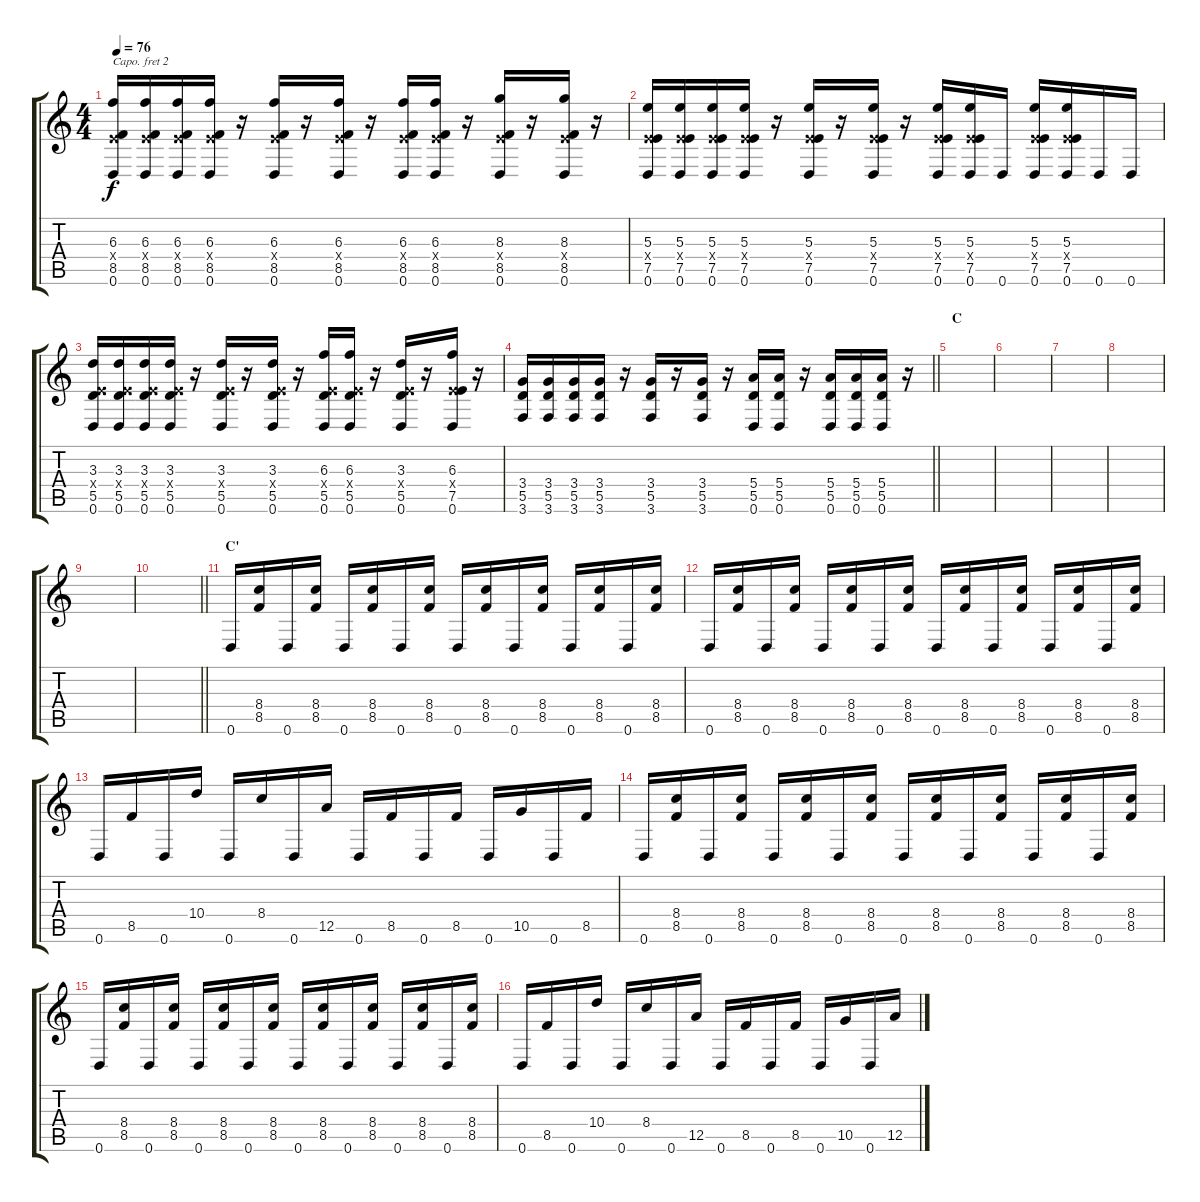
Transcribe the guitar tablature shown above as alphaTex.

\track "" {instrument distortionguitar}
\staff {score tabs}
\capo 2
\tuning (G4 E4 A3 D3 G2 C2) {hide}
\ts (4 4)
\tempo 76
\clef g2
\ks c
(6.3 0.4{x} 8.5 0.6).16{dy f} (6.3 0.4{x} 8.5 0.6).16 (6.3 0.4{x} 8.5 0.6).16 (6.3 0.4{x} 8.5 0.6).16 r.16 (6.3 0.4{x} 8.5 0.6).16 r.16 (6.3 0.4{x} 8.5 0.6).16 r.16 (6.3 0.4{x} 8.5 0.6).16 (6.3 0.4{x} 8.5 0.6).16 r.16 (8.3 0.4{x} 8.5 0.6).16 r.16 (8.3 0.4{x} 8.5 0.6).16 r.16 |
(5.3 0.4{x} 7.5 0.6).16 (5.3 0.4{x} 7.5 0.6).16 (5.3 0.4{x} 7.5 0.6).16 (5.3 0.4{x} 7.5 0.6).16 r.16 (5.3 0.4{x} 7.5 0.6).16 r.16 (5.3 0.4{x} 7.5 0.6).16 r.16 (5.3 0.4{x} 7.5 0.6).16 (5.3 0.4{x} 7.5 0.6).16 0.6.16 (5.3 0.4{x} 7.5 0.6).16 (5.3 0.4{x} 7.5 0.6).16 0.6.16 0.6.16 |
(3.3 0.4{x} 5.5 0.6).16 (3.3 0.4{x} 5.5 0.6).16 (3.3 0.4{x} 5.5 0.6).16 (3.3 0.4{x} 5.5 0.6).16 r.16 (3.3 0.4{x} 5.5 0.6).16 r.16 (3.3 0.4{x} 5.5 0.6).16 r.16 (6.3 0.4{x} 5.5 0.6).16 (6.3 0.4{x} 5.5 0.6).16 r.16 (3.3 0.4{x} 5.5 0.6).16 r.16 (6.3 0.4{x} 7.5 0.6).16 r.16 |
\barLineRight lightlight
(3.4 5.5 3.6).16 (3.4 5.5 3.6).16 (3.4 5.5 3.6).16 (3.4 5.5 3.6).16 r.16 (3.4 5.5 3.6).16 r.16 (3.4 5.5 3.6).16 r.16 (5.4 5.5 0.6).16 (5.4 5.5 0.6).16 r.16 (5.4 5.5 0.6).16 (5.4 5.5 0.6).16 (5.4 5.5 0.6).16 r.16 |
\section ("" "C")
|
|
|
|
|
\barLineRight lightlight
|
\section ("" "C'")
0.6.16 (8.4 8.5).16 0.6.16 (8.4 8.5).16 0.6.16 (8.4 8.5).16 0.6.16 (8.4 8.5).16 0.6.16 (8.4 8.5).16 0.6.16 (8.4 8.5).16 0.6.16 (8.4 8.5).16 0.6.16 (8.4 8.5).16 |
0.6.16 (8.4 8.5).16 0.6.16 (8.4 8.5).16 0.6.16 (8.4 8.5).16 0.6.16 (8.4 8.5).16 0.6.16 (8.4 8.5).16 0.6.16 (8.4 8.5).16 0.6.16 (8.4 8.5).16 0.6.16 (8.4 8.5).16 |
0.6.16 8.5.16 0.6.16 10.4.16 0.6.16 8.4.16 0.6.16 12.5.16 0.6.16 8.5.16 0.6.16 8.5.16 0.6.16 10.5.16 0.6.16 8.5.16 |
0.6.16 (8.4 8.5).16 0.6.16 (8.4 8.5).16 0.6.16 (8.4 8.5).16 0.6.16 (8.4 8.5).16 0.6.16 (8.4 8.5).16 0.6.16 (8.4 8.5).16 0.6.16 (8.4 8.5).16 0.6.16 (8.4 8.5).16 |
0.6.16 (8.4 8.5).16 0.6.16 (8.4 8.5).16 0.6.16 (8.4 8.5).16 0.6.16 (8.4 8.5).16 0.6.16 (8.4 8.5).16 0.6.16 (8.4 8.5).16 0.6.16 (8.4 8.5).16 0.6.16 (8.4 8.5).16 |
0.6.16 8.5.16 0.6.16 10.4.16 0.6.16 8.4.16 0.6.16 12.5.16 0.6.16 8.5.16 0.6.16 8.5.16 0.6.16 10.5.16 0.6.16 12.5.16
